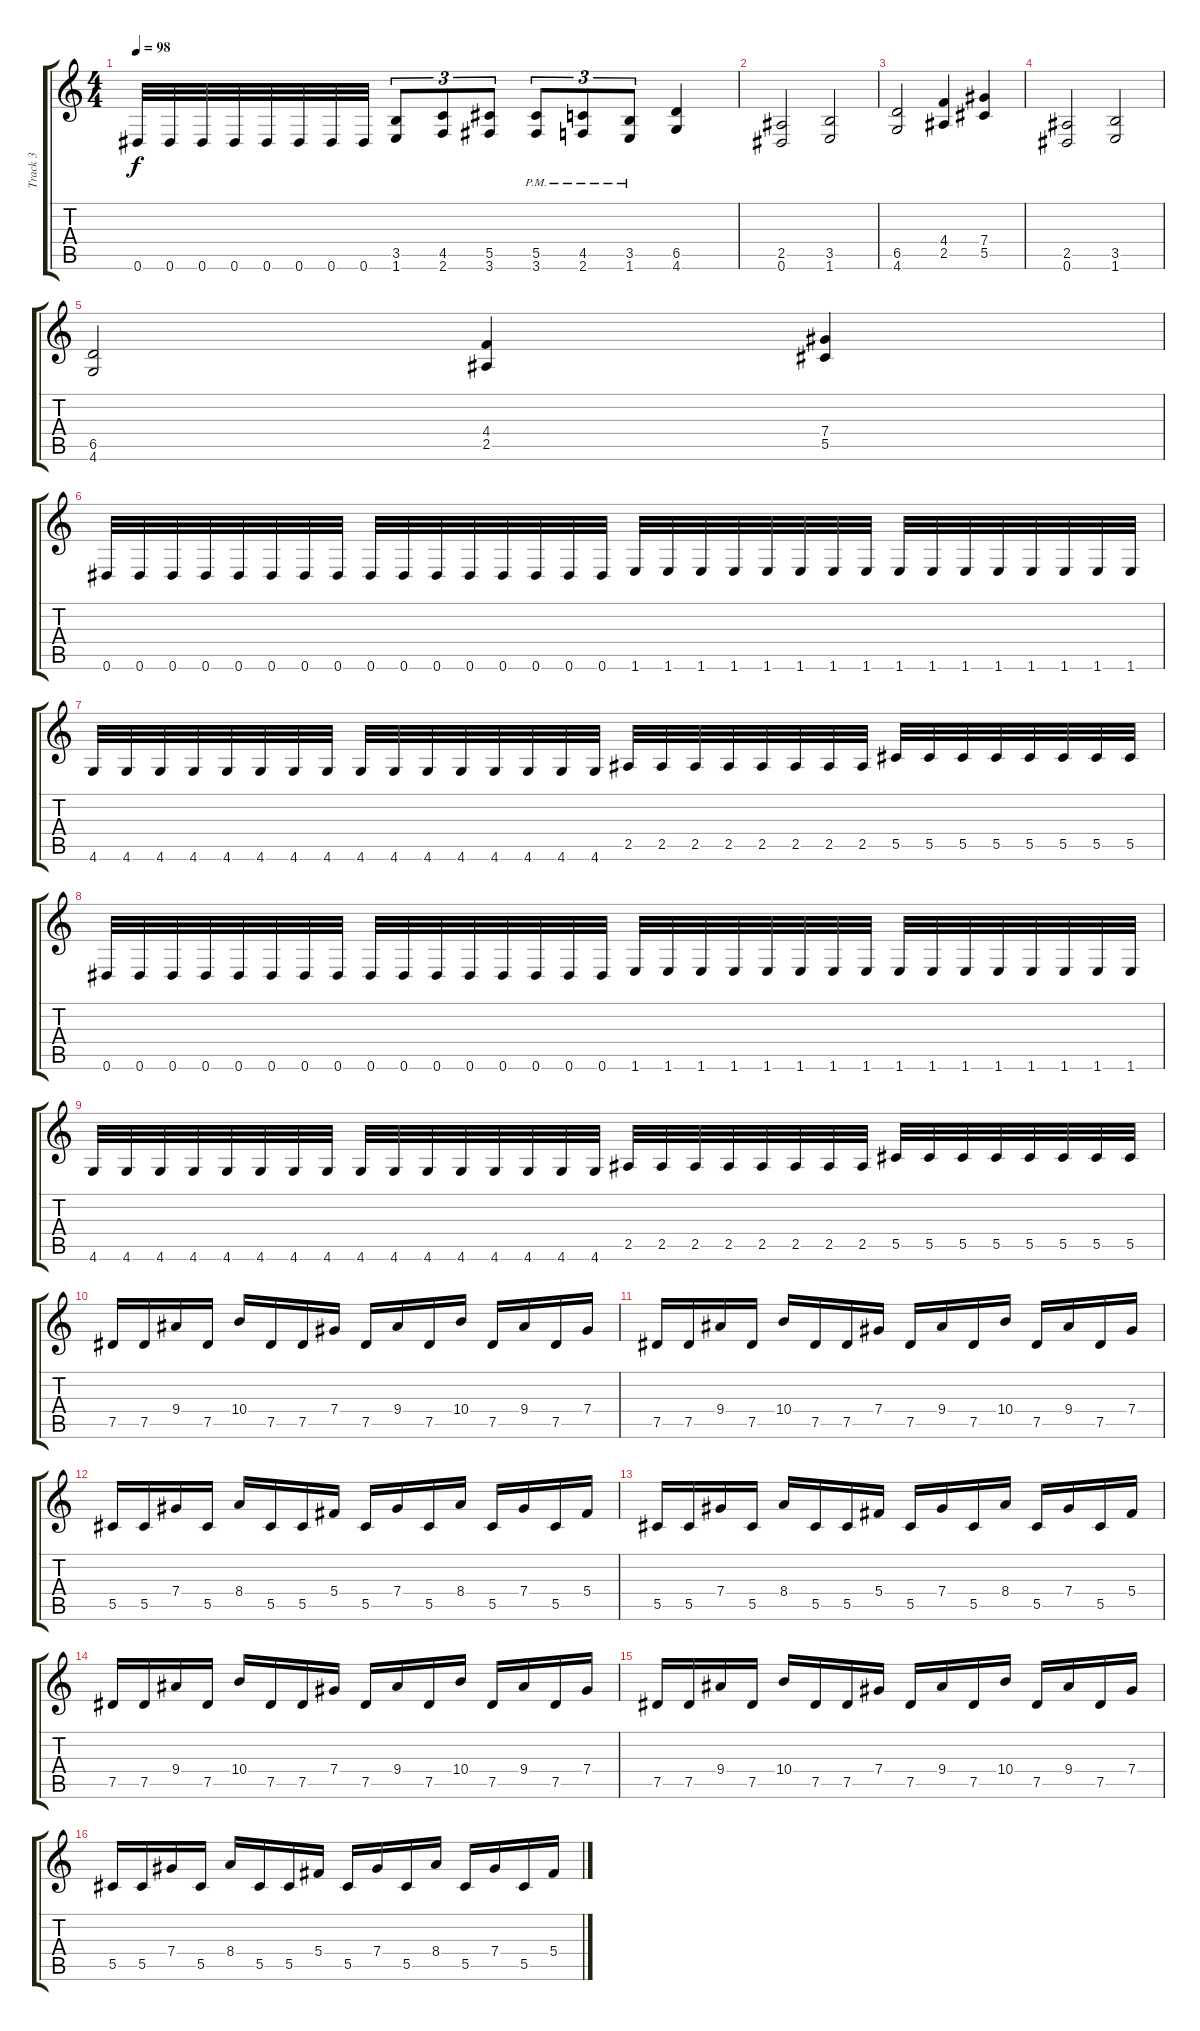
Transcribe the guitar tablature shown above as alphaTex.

\track ("Track 3" "Track 3") {instrument overdrivenguitar}
\staff {score tabs}
\tuning (Eb4 Bb3 Gb3 Db3 Ab2 Eb2) {hide}
\ts (4 4)
\tempo 98
\clef g2
\ks c
0.6.32{dy f} 0.6.32 0.6.32 0.6.32 0.6.32 0.6.32 0.6.32 0.6.32 (3.5 1.6).8{tu (3 2)} (4.5 2.6).8{tu (3 2)} (5.5 3.6).8{tu (3 2)} (5.5{pm} 3.6{pm}).8{tu (3 2)} (4.5{pm} 2.6{pm}).8{tu (3 2)} (3.5{pm} 1.6{pm}).8{tu (3 2)} (6.5 4.6).4 |
(2.5 0.6).2 (3.5 1.6).2 |
(6.5 4.6).2 (4.4 2.5).4 (7.4 5.5).4 |
(2.5 0.6).2 (3.5 1.6).2 |
(6.5 4.6).2 (4.4 2.5).4 (7.4 5.5).4 |
0.6.32 0.6.32 0.6.32 0.6.32 0.6.32 0.6.32 0.6.32 0.6.32 0.6.32 0.6.32 0.6.32 0.6.32 0.6.32 0.6.32 0.6.32 0.6.32 1.6.32 1.6.32 1.6.32 1.6.32 1.6.32 1.6.32 1.6.32 1.6.32 1.6.32 1.6.32 1.6.32 1.6.32 1.6.32 1.6.32 1.6.32 1.6.32 |
4.6.32 4.6.32 4.6.32 4.6.32 4.6.32 4.6.32 4.6.32 4.6.32 4.6.32 4.6.32 4.6.32 4.6.32 4.6.32 4.6.32 4.6.32 4.6.32 2.5.32 2.5.32 2.5.32 2.5.32 2.5.32 2.5.32 2.5.32 2.5.32 5.5.32 5.5.32 5.5.32 5.5.32 5.5.32 5.5.32 5.5.32 5.5.32 |
0.6.32 0.6.32 0.6.32 0.6.32 0.6.32 0.6.32 0.6.32 0.6.32 0.6.32 0.6.32 0.6.32 0.6.32 0.6.32 0.6.32 0.6.32 0.6.32 1.6.32 1.6.32 1.6.32 1.6.32 1.6.32 1.6.32 1.6.32 1.6.32 1.6.32 1.6.32 1.6.32 1.6.32 1.6.32 1.6.32 1.6.32 1.6.32 |
4.6.32 4.6.32 4.6.32 4.6.32 4.6.32 4.6.32 4.6.32 4.6.32 4.6.32 4.6.32 4.6.32 4.6.32 4.6.32 4.6.32 4.6.32 4.6.32 2.5.32 2.5.32 2.5.32 2.5.32 2.5.32 2.5.32 2.5.32 2.5.32 5.5.32 5.5.32 5.5.32 5.5.32 5.5.32 5.5.32 5.5.32 5.5.32 |
7.5.16 7.5.16 9.4.16 7.5.16 10.4.16 7.5.16 7.5.16 7.4.16 7.5.16 9.4.16 7.5.16 10.4.16 7.5.16 9.4.16 7.5.16 7.4.16 |
7.5.16 7.5.16 9.4.16 7.5.16 10.4.16 7.5.16 7.5.16 7.4.16 7.5.16 9.4.16 7.5.16 10.4.16 7.5.16 9.4.16 7.5.16 7.4.16 |
5.5.16 5.5.16 7.4.16 5.5.16 8.4.16 5.5.16 5.5.16 5.4.16 5.5.16 7.4.16 5.5.16 8.4.16 5.5.16 7.4.16 5.5.16 5.4.16 |
5.5.16 5.5.16 7.4.16 5.5.16 8.4.16 5.5.16 5.5.16 5.4.16 5.5.16 7.4.16 5.5.16 8.4.16 5.5.16 7.4.16 5.5.16 5.4.16 |
7.5.16 7.5.16 9.4.16 7.5.16 10.4.16 7.5.16 7.5.16 7.4.16 7.5.16 9.4.16 7.5.16 10.4.16 7.5.16 9.4.16 7.5.16 7.4.16 |
7.5.16 7.5.16 9.4.16 7.5.16 10.4.16 7.5.16 7.5.16 7.4.16 7.5.16 9.4.16 7.5.16 10.4.16 7.5.16 9.4.16 7.5.16 7.4.16 |
5.5.16 5.5.16 7.4.16 5.5.16 8.4.16 5.5.16 5.5.16 5.4.16 5.5.16 7.4.16 5.5.16 8.4.16 5.5.16 7.4.16 5.5.16 5.4.16
